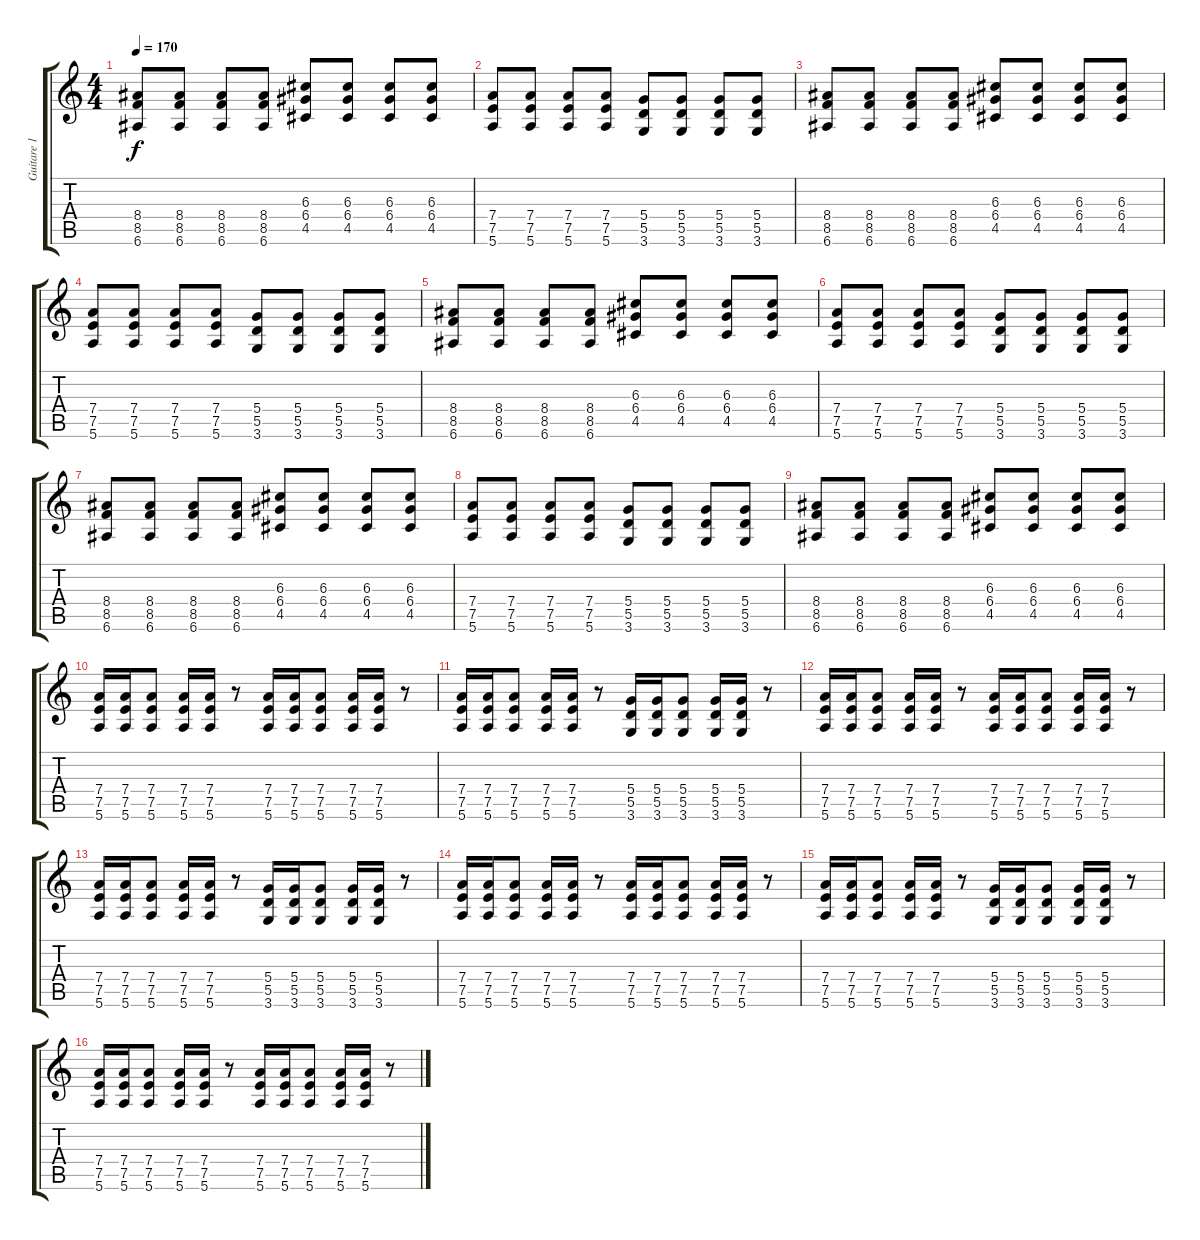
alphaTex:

\track ("Guitare 1" "Guitare 1") {instrument distortionguitar}
\staff {score tabs}
\tuning (E4 B3 G3 D3 A2 E2) {hide}
\ts (4 4)
\tempo 170
\clef g2
\ks c
(8.4 8.5 6.6).8{dy f} (8.4 8.5 6.6).8 (8.4 8.5 6.6).8 (8.4 8.5 6.6).8 (6.3 6.4 4.5).8 (6.3 6.4 4.5).8 (6.3 6.4 4.5).8 (6.3 6.4 4.5).8 |
(7.4 7.5 5.6).8 (7.4 7.5 5.6).8 (7.4 7.5 5.6).8 (7.4 7.5 5.6).8 (5.4 5.5 3.6).8 (5.4 5.5 3.6).8 (5.4 5.5 3.6).8 (5.4 5.5 3.6).8 |
(8.4 8.5 6.6).8 (8.4 8.5 6.6).8 (8.4 8.5 6.6).8 (8.4 8.5 6.6).8 (6.3 6.4 4.5).8 (6.3 6.4 4.5).8 (6.3 6.4 4.5).8 (6.3 6.4 4.5).8 |
(7.4 7.5 5.6).8 (7.4 7.5 5.6).8 (7.4 7.5 5.6).8 (7.4 7.5 5.6).8 (5.4 5.5 3.6).8 (5.4 5.5 3.6).8 (5.4 5.5 3.6).8 (5.4 5.5 3.6).8 |
(8.4 8.5 6.6).8 (8.4 8.5 6.6).8 (8.4 8.5 6.6).8 (8.4 8.5 6.6).8 (6.3 6.4 4.5).8 (6.3 6.4 4.5).8 (6.3 6.4 4.5).8 (6.3 6.4 4.5).8 |
(7.4 7.5 5.6).8 (7.4 7.5 5.6).8 (7.4 7.5 5.6).8 (7.4 7.5 5.6).8 (5.4 5.5 3.6).8 (5.4 5.5 3.6).8 (5.4 5.5 3.6).8 (5.4 5.5 3.6).8 |
(8.4 8.5 6.6).8 (8.4 8.5 6.6).8 (8.4 8.5 6.6).8 (8.4 8.5 6.6).8 (6.3 6.4 4.5).8 (6.3 6.4 4.5).8 (6.3 6.4 4.5).8 (6.3 6.4 4.5).8 |
(7.4 7.5 5.6).8 (7.4 7.5 5.6).8 (7.4 7.5 5.6).8 (7.4 7.5 5.6).8 (5.4 5.5 3.6).8 (5.4 5.5 3.6).8 (5.4 5.5 3.6).8 (5.4 5.5 3.6).8 |
(8.4 8.5 6.6).8 (8.4 8.5 6.6).8 (8.4 8.5 6.6).8 (8.4 8.5 6.6).8 (6.3 6.4 4.5).8 (6.3 6.4 4.5).8 (6.3 6.4 4.5).8 (6.3 6.4 4.5).8 |
(7.4 7.5 5.6).16 (7.4 7.5 5.6).16 (7.4 7.5 5.6).8 (7.4 7.5 5.6).16 (7.4 7.5 5.6).16 r.8 (7.4 7.5 5.6).16 (7.4 7.5 5.6).16 (7.4 7.5 5.6).8 (7.4 7.5 5.6).16 (7.4 7.5 5.6).16 r.8 |
(7.4 7.5 5.6).16 (7.4 7.5 5.6).16 (7.4 7.5 5.6).8 (7.4 7.5 5.6).16 (7.4 7.5 5.6).16 r.8 (5.4 5.5 3.6).16 (5.4 5.5 3.6).16 (5.4 5.5 3.6).8 (5.4 5.5 3.6).16 (5.4 5.5 3.6).16 r.8 |
(7.4 7.5 5.6).16 (7.4 7.5 5.6).16 (7.4 7.5 5.6).8 (7.4 7.5 5.6).16 (7.4 7.5 5.6).16 r.8 (7.4 7.5 5.6).16 (7.4 7.5 5.6).16 (7.4 7.5 5.6).8 (7.4 7.5 5.6).16 (7.4 7.5 5.6).16 r.8 |
(7.4 7.5 5.6).16 (7.4 7.5 5.6).16 (7.4 7.5 5.6).8 (7.4 7.5 5.6).16 (7.4 7.5 5.6).16 r.8 (5.4 5.5 3.6).16 (5.4 5.5 3.6).16 (5.4 5.5 3.6).8 (5.4 5.5 3.6).16 (5.4 5.5 3.6).16 r.8 |
(7.4 7.5 5.6).16 (7.4 7.5 5.6).16 (7.4 7.5 5.6).8 (7.4 7.5 5.6).16 (7.4 7.5 5.6).16 r.8 (7.4 7.5 5.6).16 (7.4 7.5 5.6).16 (7.4 7.5 5.6).8 (7.4 7.5 5.6).16 (7.4 7.5 5.6).16 r.8 |
(7.4 7.5 5.6).16 (7.4 7.5 5.6).16 (7.4 7.5 5.6).8 (7.4 7.5 5.6).16 (7.4 7.5 5.6).16 r.8 (5.4 5.5 3.6).16 (5.4 5.5 3.6).16 (5.4 5.5 3.6).8 (5.4 5.5 3.6).16 (5.4 5.5 3.6).16 r.8 |
(7.4 7.5 5.6).16 (7.4 7.5 5.6).16 (7.4 7.5 5.6).8 (7.4 7.5 5.6).16 (7.4 7.5 5.6).16 r.8 (7.4 7.5 5.6).16 (7.4 7.5 5.6).16 (7.4 7.5 5.6).8 (7.4 7.5 5.6).16 (7.4 7.5 5.6).16 r.8
